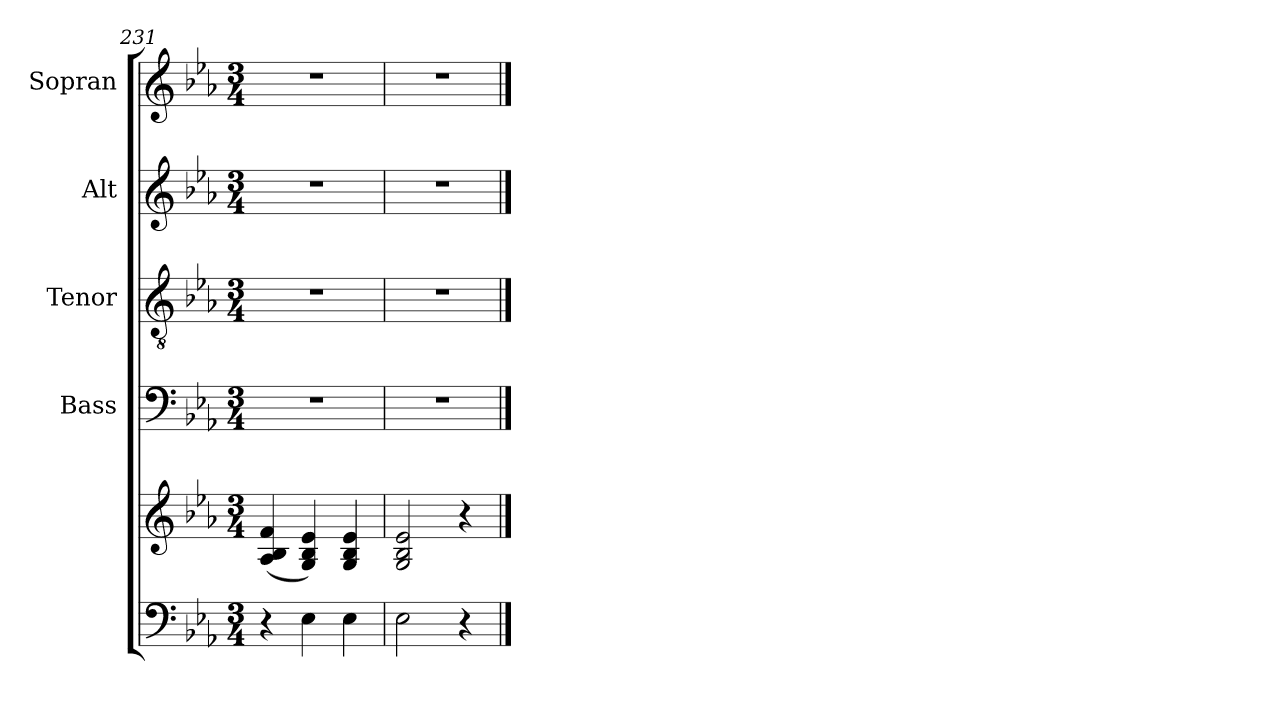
**kern	**kern	**kern	**kern	**kern	**kern
*part5	*part5	*part4	*part3	*part2	*part1
*staff6	*staff5	*staff4	*staff3	*staff2	*staff1
*	*	*I"Bass	*I"Tenor	*I"Alt	*I"Sopran
*	*	*I'B.	*I'T.	*I'A.	*I'S.
*clefF4	*clefG2	*clefF4	*clefGv2	*clefG2	*clefG2
*k[b-e-a-]	*k[b-e-a-]	*k[b-e-a-]	*k[b-e-a-]	*k[b-e-a-]	*k[b-e-a-]
*E-:	*E-:	*E-:	*E-:	*E-:	*E-:
*M3/4	*M3/4	*M3/4	*M3/4	*M3/4	*M3/4
=231	=231	=231	=231	=231	=231
4r	(<4A-/ 4B-/ 4f/	2.r	2.r	2.r	2.r
4E-\	4G/ 4B-/ 4e-/)	.	.	.	.
4E-\	4G/ 4B-/ 4e-/	.	.	.	.
=232	=232	=232	=232	=232	=232
2E-\	2G/ 2B-/ 2e-/	2.r	2.r	2.r	2.r
4r	4r	.	.	.	.
==	==	==	==	==	==
*-	*-	*-	*-	*-	*-
